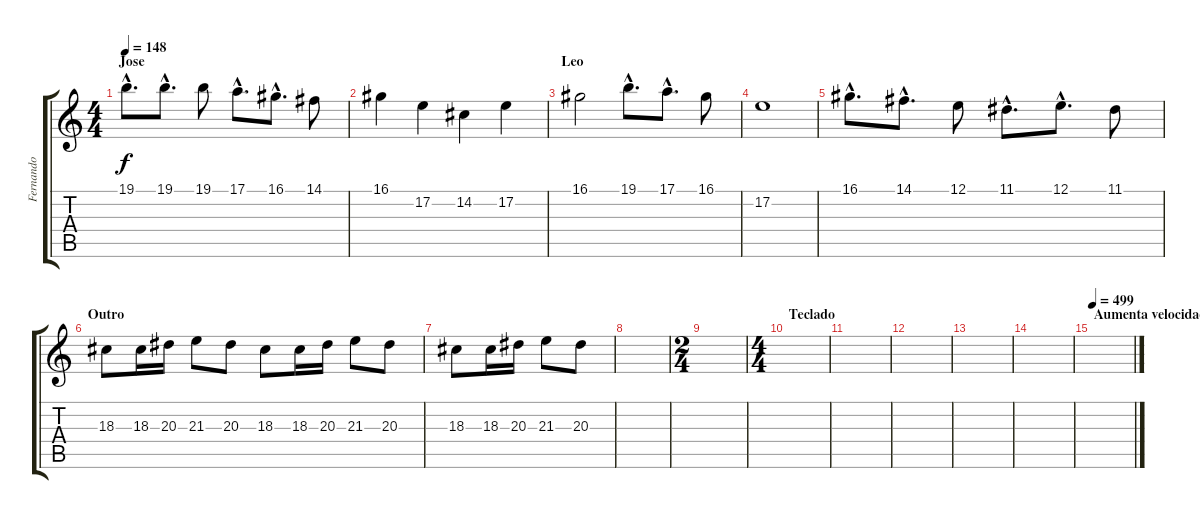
\track ("Fernando" "Fernando") {instrument flute}
\staff {score tabs}
\tuning (E4 B3 G3 D3 A2 E2) {hide}
\ts (4 4)
\section ("" "Jose")
\tempo 148
\clef g2
\ks c
19.1{hac}.8{d dy f} 19.1{hac}.8{d} 19.1.8 17.1{hac}.8{d} 16.1{hac}.8{d} 14.1.8 |
16.1.4 17.2.4 14.2.4 17.2.4 |
\section ("" "Leo")
16.1.2 19.1{hac}.8{d} 17.1{hac}.8{d} 16.1.8 |
17.2.1 |
16.1{hac}.8{d} 14.1{hac}.8{d} 12.1.8 11.1{hac}.8{d} 12.1{hac}.8{d} 11.1.8 |
\section ("" "Outro")
18.3.8{volume 11} 18.3.16 20.3.16 21.3.8 20.3.8 18.3.8 18.3.16 20.3.16 21.3.8 20.3.8 |
18.3.8 18.3.16 20.3.16 21.3.8 20.3.8 |
|
\ts (2 4)
|
\ts (4 4)
\section ("" "Teclado")
|
|
|
|
|
\section ("" "Aumenta velocidad")
\tempo 499
